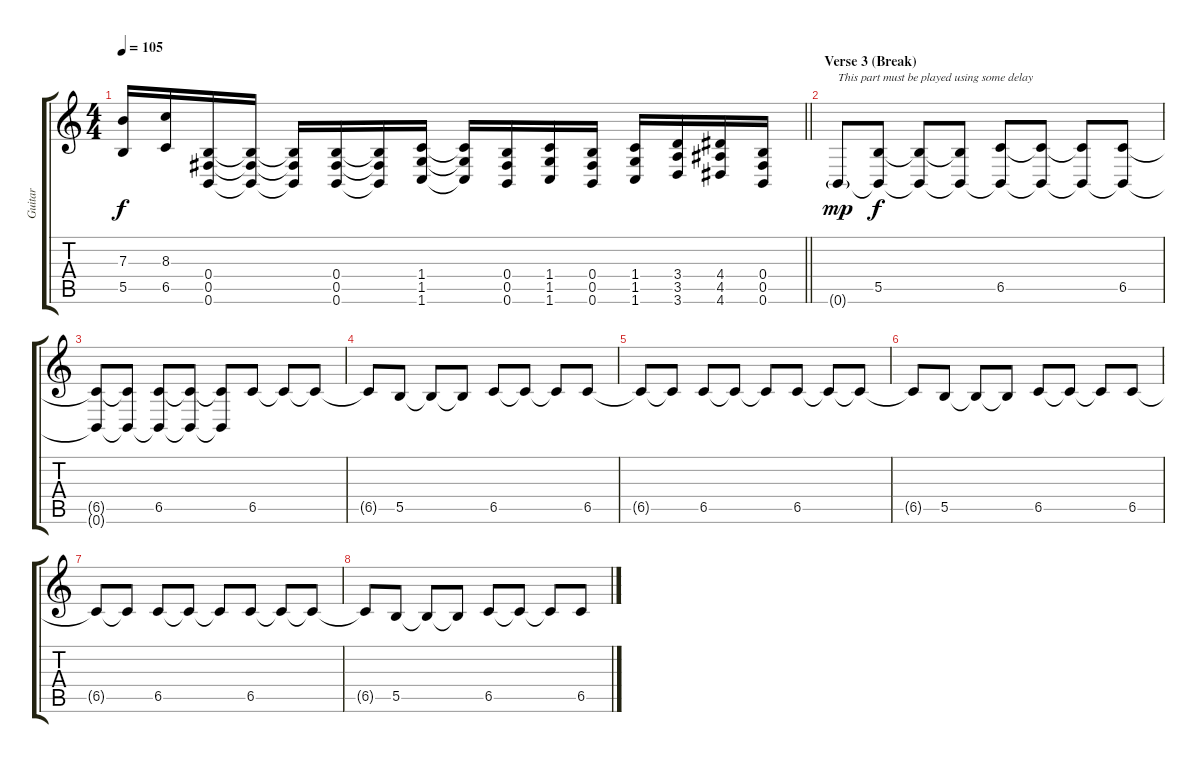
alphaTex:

\track ("Guitar" "Guitar") {instrument overdrivenguitar}
\staff {score tabs}
\tuning (Db4 Ab3 E3 B2 Gb2 B1) {hide}
\ts (4 4)
\tempo 105
\clef g2
\barLineRight lightlight
\ks c
(7.3 5.5).16{dy f} (8.3 6.5).16 (0.4 0.5 0.6).16 (0.4{t} 0.5{t} 0.6{t}).16 (0.4{t} 0.5{t} 0.6{t}).16 (0.4 0.5 0.6).16 (0.4{t} 0.5{t} 0.6{t}).16 (1.4 1.5 1.6).16 (1.4{t} 1.5{t} 1.6{t}).16 (0.4 0.5 0.6).16 (1.4 1.5 1.6).16 (0.4 0.5 0.6).16 (1.4 1.5 1.6).16 (3.4 3.5 3.6).16 (4.4 4.5 4.6).16 (0.4 0.5 0.6).16 |
\section ("" "Verse 3 (Break)")
0.6{g}.8{txt "This part must be played using some delay" dy mp instrument electricguitarclean} (5.5 0.6{t}).8{dy f} (5.5{t} 0.6{t}).8 (5.5{t} 0.6{t}).8 (6.5 0.6{t}).8 (6.5{t} 0.6{t}).8 (6.5{t} 0.6{t}).8 (6.5 0.6{t}).8 |
(6.5{t} 0.6{t}).8 (6.5{t} 0.6{t}).8 (6.5 0.6{t}).8 (6.5{t} 0.6{t}).8 (6.5{t} 0.6{t}).8 6.5.8 6.5{t}.8 6.5{t}.8 |
6.5{t}.8 5.5.8 5.5{t}.8 5.5{t}.8 6.5.8 6.5{t}.8 6.5{t}.8 6.5.8 |
6.5{t}.8 6.5{t}.8 6.5.8 6.5{t}.8 6.5{t}.8 6.5.8 6.5{t}.8 6.5{t}.8 |
6.5{t}.8 5.5.8 5.5{t}.8 5.5{t}.8 6.5.8 6.5{t}.8 6.5{t}.8 6.5.8 |
6.5{t}.8 6.5{t}.8 6.5.8 6.5{t}.8 6.5{t}.8 6.5.8 6.5{t}.8 6.5{t}.8 |
6.5{t}.8 5.5.8 5.5{t}.8 5.5{t}.8 6.5.8 6.5{t}.8 6.5{t}.8 6.5.8
